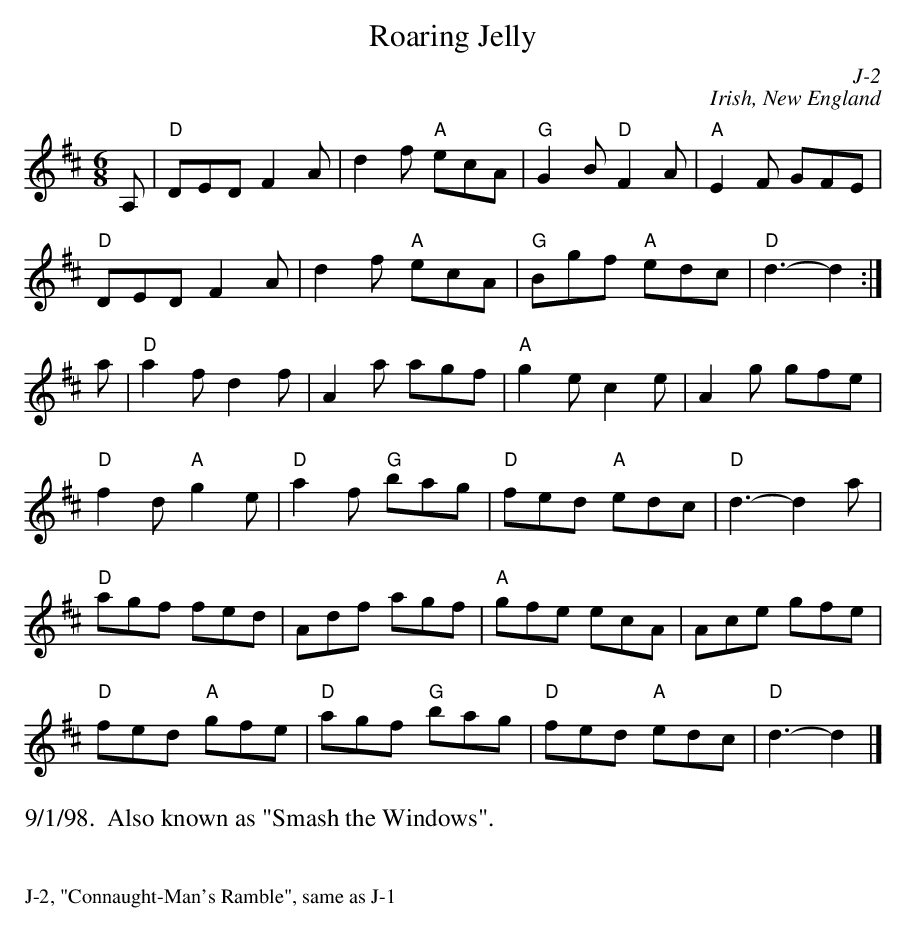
X:1
T: Roaring Jelly
C: J-2
C: Irish, New England
M: 6/8
K: D
A,| "D"DED F2A| d2f "A"ecA| "G"G2B "D"F2A| "A"E2F GFE|
    "D"DED F2A| d2f "A"ecA| "G"Bgf "A"edc| "D"d3- d2 :|
\
a| "D"a2f d2f| A2a agf| "A"g2e c2e| A2g gfe|
   "D"f2 d "A"g2 e| "D"a2 f "G"bag| "D"fed "A"edc| "D"d3- d2 a|
   "D"agf fed| Adf agf| "A"gfe ecA| Ace gfe|
   "D"fed "A"gfe| "D"agf "G"bag| "D"fed "A"edc| "D"d3- d2 |]
